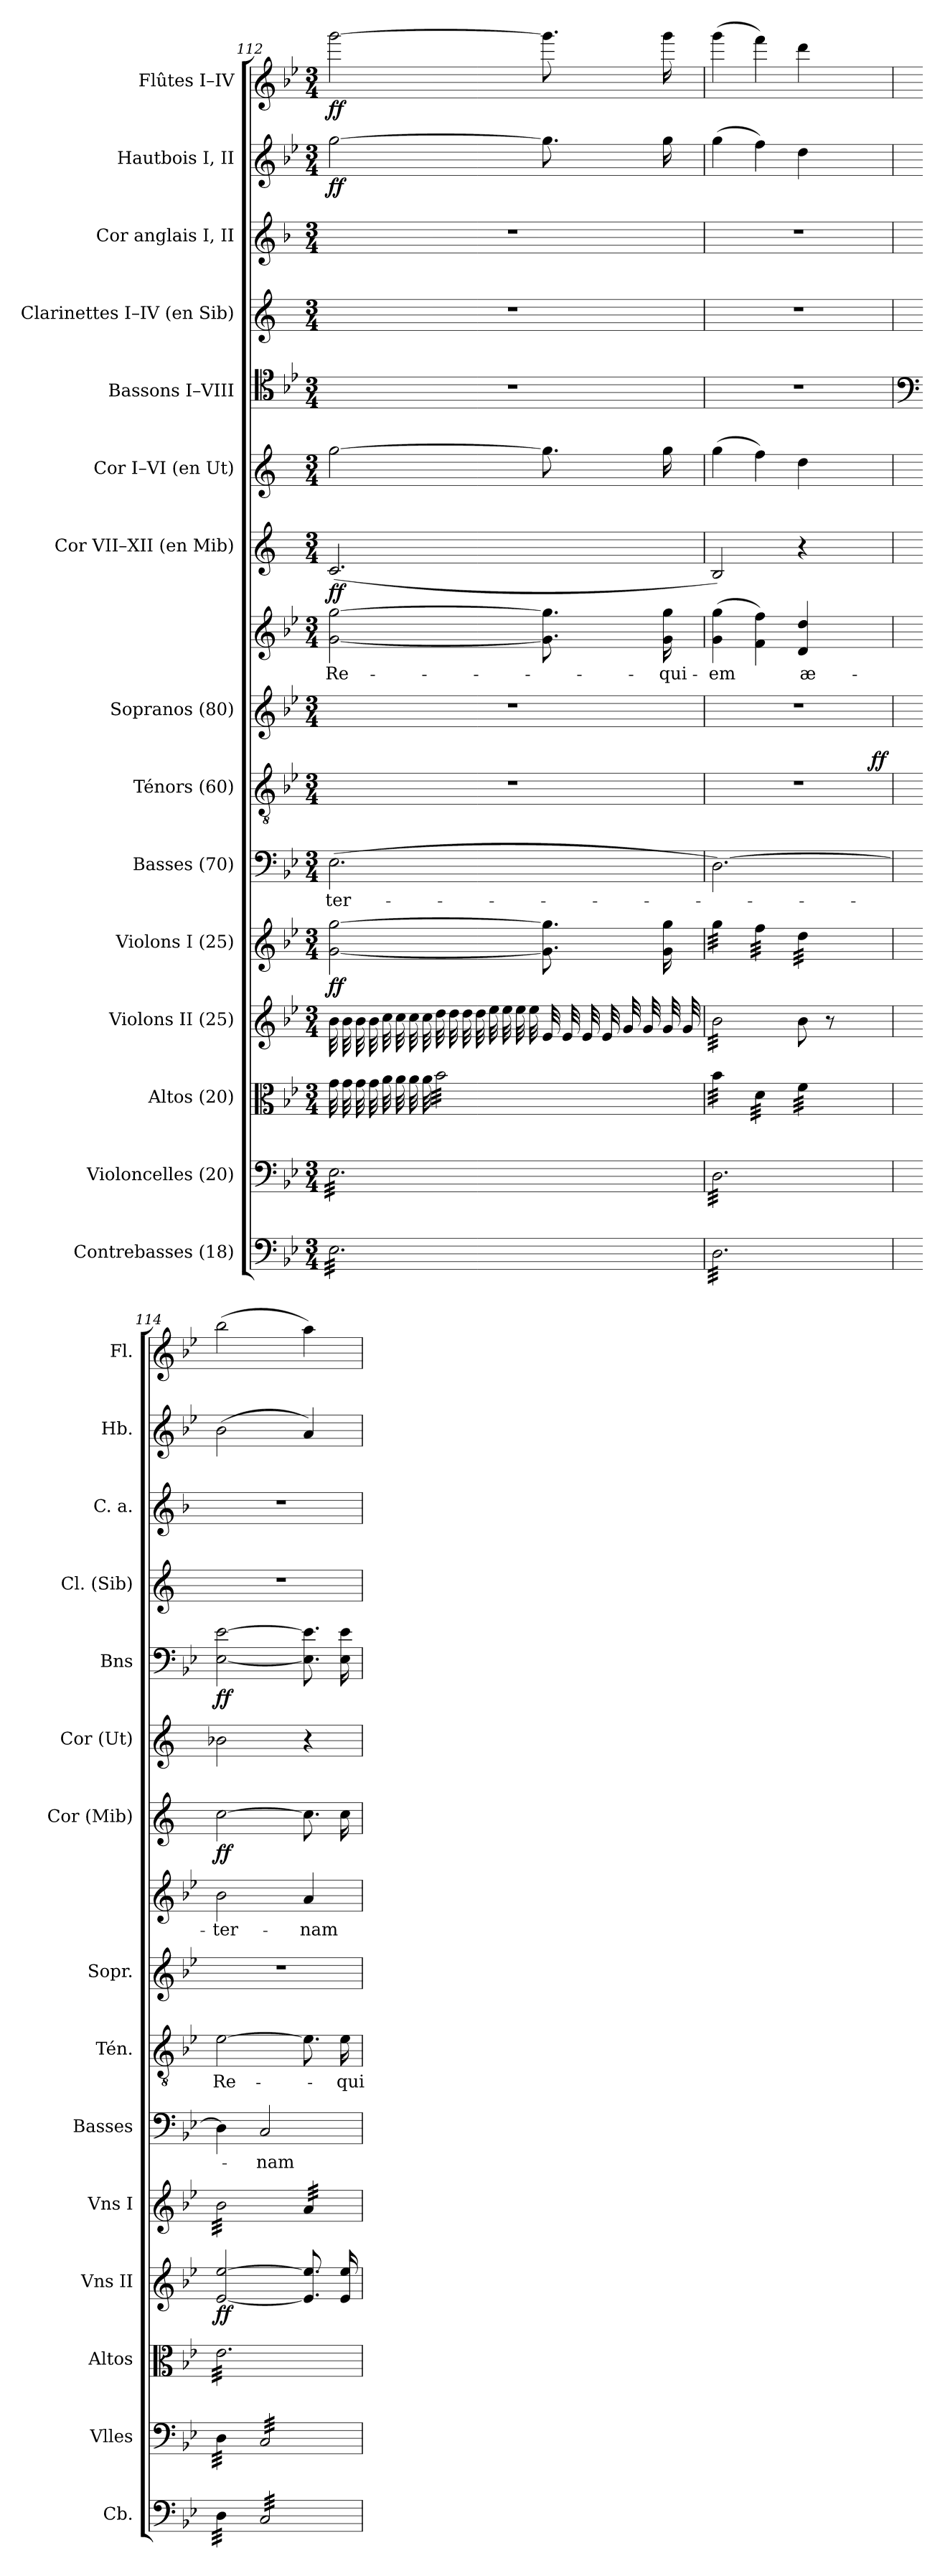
**kern	**kern	**kern	**kern	**dynam	**kern	**dynam	**kern	**text	**kern	**text	**dynam	**kern	**kern	**text	**kern	**dynam	**kern	**kern	**dynam	**kern	**kern	**kern	**dynam	**kern	**dynam
*part15	*part14	*part13	*part12	*part12	*part11	*part11	*part10	*part10	*part9	*part9	*part9	*part8	*part8	*part8	*part7	*part7	*part6	*part5	*part5	*part4	*part3	*part2	*part2	*part1	*part1
*staff16	*staff15	*staff14	*staff13	*staff13	*staff12	*staff12	*staff11	*staff11	*staff10	*staff10	*staff10	*staff9	*staff8	*staff8	*staff7	*staff7	*staff6	*staff5	*staff5	*staff4	*staff3	*staff2	*staff2	*staff1	*staff1
*I"Contrebasses (18)	*I"Violoncelles (20)	*I"Altos (20)	*I"Violons II (25)	*	*I"Violons I (25)	*	*I"Basses (70)	*	*I"Ténors (60)	*	*	*I"Sopranos (80)	*	*	*I"Cor VII–XII (en Mib)	*	*I"Cor I–VI (en Ut)	*I"Bassons I–VIII	*	*I"Clarinettes I–IV (en Sib)	*I"Cor anglais I, II	*I"Hautbois I, II	*	*I"Flûtes I–IV	*
*I'Cb.	*I'Vlles	*I'Altos	*I'Vns II	*	*I'Vns I	*	*I'Basses	*	*I'Tén.	*	*	*I'Sopr.	*	*	*I'Cor (Mib)	*	*I'Cor (Ut)	*I'Bns	*	*I'Cl. (Sib)	*I'C. a.	*I'Hb.	*	*I'Fl.	*
*clefF4	*clefF4	*clefC3	*clefG2	*	*clefG2	*	*clefF4	*	*clefGv2	*	*	*clefG2	*clefG2	*	*clefG2	*	*clefG2	*clefC4	*	*clefG2	*clefG2	*clefG2	*	*clefG2	*
*ITrd7c12	*	*	*	*	*	*	*	*	*ITrd7c12	*	*	*	*	*	*ITrd5c9	*	*ITrd7c12	*	*	*ITrd1c2	*ITrd4c7	*	*	*	*
*k[b-e-]	*k[b-e-]	*k[b-e-]	*k[b-e-]	*	*k[b-e-]	*	*k[b-e-]	*	*k[b-e-]	*	*	*k[b-e-]	*k[b-e-]	*	*k[b-e-a-]	*	*k[]	*k[b-e-]	*	*k[b-e-]	*k[b-e-]	*k[b-e-]	*	*k[b-e-]	*
*B-:	*B-:	*B-:	*B-:	*	*B-:	*	*B-:	*	*B-:	*	*	*B-:	*B-:	*	*E-:	*	*C:	*B-:	*	*B-:	*B-:	*B-:	*	*B-:	*
*M3/4	*M3/4	*M3/4	*M3/4	*	*M3/4	*	*M3/4	*	*M3/4	*	*	*M3/4	*M3/4	*	*M3/4	*	*M3/4	*M3/4	*	*M3/4	*M3/4	*M3/4	*	*M3/4	*
=112	=112	=112	=112	=112	=112	=112	=112	=112	=112	=112	=112	=112	=112	=112	=112	=112	=112	=112	=112	=112	=112	=112	=112	=112	=112
!	!	!	!	!	!	!	!	!LO:LY:b:color=#000000	!LO:N:vis=1	!	!	!LO:N:vis=1	!	!	!	!	!	!	!	!	!	!	!	!	!
!	!	!	!	!	!	!	!	!	!	!	!	!	!	!LO:LY:b:color=#000000	!	!	!	!LO:N:vis=1	!	!LO:N:vis=1	!LO:N:vis=1	!	!	!	!
*tremolo	*	*	*	*	*	*	*	*	*	*	*	*	*	*	*	*	*	*	*	*	*	*	*	*	*
*	*tremolo	*	*	*	*	*	*	*	*	*	*	*	*	*	*	*	*	*	*	*	*	*	*	*	*
*	*	*tremolo	*	*	*	*	*	*	*	*	*	*	*	*	*	*	*	*	*	*	*	*	*	*	*
*	*	*	*tremolo	*	*	*	*	*	*	*	*	*	*	*	*	*	*	*	*	*	*	*	*	*	*
32EE-i\LLL	32E-i\LLL	32gi\	32b-i\	.	[<2gi\ [>2ggi	ff	(2.E-i\	-ter-	2.r	.	.	2.r	[<2gi\ [>2ggi	Re-	(2.E-i/	ff	[>2gi\	2.r	.	2.r	2.r	[>2ggi\	ff	[>2gggi\	ff
32EE-i\	32E-i\	32gi\	32b-i\	.	.	.	.	.	.	.	.	.	.	.	.	.	.	.	.	.	.	.	.	.	.
32EE-i\	32E-i\	32gi\	32b-i\	.	.	.	.	.	.	.	.	.	.	.	.	.	.	.	.	.	.	.	.	.	.
32EE-i\	32E-i\	32gi\	32b-i\	.	.	.	.	.	.	.	.	.	.	.	.	.	.	.	.	.	.	.	.	.	.
32EE-i\	32E-i\	32ai\	32cci\	.	.	.	.	.	.	.	.	.	.	.	.	.	.	.	.	.	.	.	.	.	.
32EE-i\	32E-i\	32ai\	32cci\	.	.	.	.	.	.	.	.	.	.	.	.	.	.	.	.	.	.	.	.	.	.
32EE-i\	32E-i\	32ai\	32cci\	.	.	.	.	.	.	.	.	.	.	.	.	.	.	.	.	.	.	.	.	.	.
32EE-i\	32E-i\	32ai\	32cci\	.	.	.	.	.	.	.	.	.	.	.	.	.	.	.	.	.	.	.	.	.	.
32EE-i\	32E-i\	32b-i\LLL	32ddi\	.	.	.	.	.	.	.	.	.	.	.	.	.	.	.	.	.	.	.	.	.	.
32EE-i\	32E-i\	32b-i\	32ddi\	.	.	.	.	.	.	.	.	.	.	.	.	.	.	.	.	.	.	.	.	.	.
32EE-i\	32E-i\	32b-i\	32ddi\	.	.	.	.	.	.	.	.	.	.	.	.	.	.	.	.	.	.	.	.	.	.
32EE-i\	32E-i\	32b-i\	32ddi\	.	.	.	.	.	.	.	.	.	.	.	.	.	.	.	.	.	.	.	.	.	.
32EE-i\	32E-i\	32b-i\	32ee-i\	.	.	.	.	.	.	.	.	.	.	.	.	.	.	.	.	.	.	.	.	.	.
32EE-i\	32E-i\	32b-i\	32ee-i\	.	.	.	.	.	.	.	.	.	.	.	.	.	.	.	.	.	.	.	.	.	.
32EE-i\	32E-i\	32b-i\	32ee-i\	.	.	.	.	.	.	.	.	.	.	.	.	.	.	.	.	.	.	.	.	.	.
32EE-i\	32E-i\	32b-i\	32ee-i\	.	.	.	.	.	.	.	.	.	.	.	.	.	.	.	.	.	.	.	.	.	.
32EE-i\	32E-i\	32b-i\	32e-i/	.	8.gi\] 8.ggi]	.	.	.	.	.	.	.	8.gi\] 8.ggi]	.	.	.	8.gi\]	.	.	.	.	8.ggi\]	.	8.gggi\]	.
32EE-i\	32E-i\	32b-i\	32e-i/	.	.	.	.	.	.	.	.	.	.	.	.	.	.	.	.	.	.	.	.	.	.
32EE-i\	32E-i\	32b-i\	32e-i/	.	.	.	.	.	.	.	.	.	.	.	.	.	.	.	.	.	.	.	.	.	.
32EE-i\	32E-i\	32b-i\	32e-i/	.	.	.	.	.	.	.	.	.	.	.	.	.	.	.	.	.	.	.	.	.	.
32EE-i\	32E-i\	32b-i\	32gi/	.	.	.	.	.	.	.	.	.	.	.	.	.	.	.	.	.	.	.	.	.	.
32EE-i\	32E-i\	32b-i\	32gi/	.	.	.	.	.	.	.	.	.	.	.	.	.	.	.	.	.	.	.	.	.	.
!	!	!	!	!	!	!	!	!	!	!	!	!	!	!LO:LY:b:color=#000000	!	!	!	!	!	!	!	!	!	!	!
32EE-i\	32E-i\	32b-i\	32gi/	.	16gi\ 16ggi	.	.	.	.	.	.	.	16gi\ 16ggi	-qui-	.	.	16gi\	.	.	.	.	16ggi\	.	16gggi\	.
32EE-i\JJJ	32E-i\JJJ	32b-i\JJJ	32gi/	.	.	.	.	.	.	.	.	.	.	.	.	.	.	.	.	.	.	.	.	.	.
=113	=113	=113	=113	=113	=113	=113	=113	=113	=113	=113	=113	=113	=113	=113	=113	=113	=113	=113	=113	=113	=113	=113	=113	=113	=113
!	!	!	!	!	!	!	!	!	!LO:N:vis=1	!	!	!LO:N:vis=1	!	!	!	!	!	!	!	!	!	!	!	!	!
!	!	!	!	!	!	!	!	!	!	!	!	!	!	!LO:LY:b:color=#000000	!	!	!	!LO:N:vis=1	!	!LO:N:vis=1	!LO:N:vis=1	!	!	!	!
*	*	*	*	*	*	*	*	*	*^	*	*	*	*	*	*	*	*	*	*	*	*	*	*	*	*
*	*	*	*	*	*tremolo	*	*	*	*	*	*	*	*	*	*	*	*	*	*	*	*	*	*	*	*	*
32DDi\LLL	32Di\LLL	32b-i\LLL	32b-i\LLL	.	32ggi\LLL	.	[>2.Di\)	.	2.r	2ryy	.	.	2.r	(4gi\ 4ggi	-em	2Di/)	.	(4gi\	2.r	.	2.r	2.r	(4ggi\	.	(4gggi\	.
32DDi\	32Di\	32b-i\	32b-i\	.	32ggi\	.	.	.	.	.	.	.	.	.	.	.	.	.	.	.	.	.	.	.	.	.
32DDi\	32Di\	32b-i\	32b-i\	.	32ggi\	.	.	.	.	.	.	.	.	.	.	.	.	.	.	.	.	.	.	.	.	.
32DDi\	32Di\	32b-i\	32b-i\	.	32ggi\	.	.	.	.	.	.	.	.	.	.	.	.	.	.	.	.	.	.	.	.	.
32DDi\	32Di\	32b-i\	32b-i\	.	32ggi\	.	.	.	.	.	.	.	.	.	.	.	.	.	.	.	.	.	.	.	.	.
32DDi\	32Di\	32b-i\	32b-i\	.	32ggi\	.	.	.	.	.	.	.	.	.	.	.	.	.	.	.	.	.	.	.	.	.
32DDi\	32Di\	32b-i\	32b-i\	.	32ggi\	.	.	.	.	.	.	.	.	.	.	.	.	.	.	.	.	.	.	.	.	.
32DDi\	32Di\	32b-i\JJJ	32b-i\	.	32ggi\JJJ	.	.	.	.	.	.	.	.	.	.	.	.	.	.	.	.	.	.	.	.	.
32DDi\	32Di\	32di\LLL	32b-i\	.	32ffi\LLL	.	.	.	.	.	.	.	.	4fi\ 4ffi)	.	.	.	4fi\)	.	.	.	.	4ffi\)	.	4fffi\)	.
32DDi\	32Di\	32di\	32b-i\	.	32ffi\	.	.	.	.	.	.	.	.	.	.	.	.	.	.	.	.	.	.	.	.	.
32DDi\	32Di\	32di\	32b-i\	.	32ffi\	.	.	.	.	.	.	.	.	.	.	.	.	.	.	.	.	.	.	.	.	.
32DDi\	32Di\	32di\	32b-i\	.	32ffi\	.	.	.	.	.	.	.	.	.	.	.	.	.	.	.	.	.	.	.	.	.
32DDi\	32Di\	32di\	32b-i\	.	32ffi\	.	.	.	.	.	.	.	.	.	.	.	.	.	.	.	.	.	.	.	.	.
32DDi\	32Di\	32di\	32b-i\	.	32ffi\	.	.	.	.	.	.	.	.	.	.	.	.	.	.	.	.	.	.	.	.	.
32DDi\	32Di\	32di\	32b-i\	.	32ffi\	.	.	.	.	.	.	.	.	.	.	.	.	.	.	.	.	.	.	.	.	.
32DDi\	32Di\	32di\JJJ	32b-i\JJJ	.	32ffi\JJJ	.	.	.	.	.	.	.	.	.	.	.	.	.	.	.	.	.	.	.	.	.
*	*	*	*Xtremolo	*	*	*	*	*	*	*	*	*	*	*	*	*	*	*	*	*	*	*	*	*	*	*
!	!	!	!	!	!	!	!	!	!	!	!	!	!	!	!LO:LY:b:color=#000000	!	!	!	!	!	!	!	!	!	!	!
32DDi\	32Di\	32fi\LLL	8b-i\	.	32ddi\LLL	.	.	.	.	8ryy	.	.	.	4di/ 4ddi	æ-	4r	.	4di\	.	.	.	.	4ddi\	.	4dddi\	.
32DDi\	32Di\	32fi\	.	.	32ddi\	.	.	.	.	.	.	.	.	.	.	.	.	.	.	.	.	.	.	.	.	.
32DDi\	32Di\	32fi\	.	.	32ddi\	.	.	.	.	.	.	.	.	.	.	.	.	.	.	.	.	.	.	.	.	.
32DDi\	32Di\	32fi\	.	.	32ddi\	.	.	.	.	.	.	.	.	.	.	.	.	.	.	.	.	.	.	.	.	.
32DDi\	32Di\	32fi\	8r	.	32ddi\	.	.	.	.	16ryy	.	.	.	.	.	.	.	.	.	.	.	.	.	.	.	.
32DDi\	32Di\	32fi\	.	.	32ddi\	.	.	.	.	.	.	.	.	.	.	.	.	.	.	.	.	.	.	.	.	.
32DDi\	32Di\	32fi\	.	.	32ddi\	.	.	.	.	32ryy	.	.	.	.	.	.	.	.	.	.	.	.	.	.	.	.
32DDi\JJJ	32Di\JJJ	32fi\JJJ	.	.	32ddi\JJJ	.	.	.	.	64ryy	.	.	.	.	.	.	.	.	.	.	.	.	.	.	.	.
.	.	.	.	.	.	.	.	.	.	128...ryy	.	.	.	.	.	.	.	.	.	.	.	.	.	.	.	.
.	.	.	.	.	.	.	.	.	.	1024ryy	.	ff	.	.	.	.	.	.	.	.	.	.	.	.	.	.
*	*	*	*	*	*	*	*	*	*v	*v	*	*	*	*	*	*	*	*	*	*	*	*	*	*	*	*
=114	=114	=114	=114	=114	=114	=114	=114	=114	=114	=114	=114	=114	=114	=114	=114	=114	=114	=114	=114	=114	=114	=114	=114	=114	=114
*	*	*	*	*	*	*	*	*	*	*	*	*	*	*	*	*	*	*clefF4	*	*	*	*	*	*	*
*	*	*	*	*	*	*	*	*	*^	*	*	*	*	*	*	*	*	*	*	*	*	*	*	*	*
!	!	!	!	!	!	!	!	!	!	!	!LO:LY:b:color=#000000	!	!LO:N:vis=1	!	!	!	!	!	!	!	!	!	!	!	!	!
*	*	*	*	*	*	*	*	*	*v	*v	*	*	*	*	*	*	*	*	*	*	*	*	*	*	*	*
*	*	*	*	*	*	*	*	*	*^	*	*	*	*	*	*	*	*	*	*	*	*	*	*	*	*
!	!	!	!	!	!	!	!	!	!LO:TX:a:t=unis.	!	!	!	!	!	!	!	!	!	!	!	!	!	!	!	!	!
!	!	!	!	!	!	!	!	!	!	!	!	!	!	!	!LO:LY:b:color=#000000	!	!	!	!	!	!LO:N:vis=1	!LO:N:vis=1	!	!	!	!
*	*	*	*	*	*	*	*	*	*v	*v	*	*	*	*	*	*	*	*	*	*	*	*	*	*	*	*
32DDi\LLL	32Di\LLL	32e-i\LLL	[<2e-i/ [>2ee-i	ff	32b-i\LLL	.	4Di\]	.	[>2E-i\	Re-	.	2.r	2b-i\	-ter-	[>2e-i\	ff	2B-Xi\	[<2E-i\ [>2e-i	ff	2.r	2.r	(2b-i\	.	(2bb-i\	.
32DDi\	32Di\	32e-i\	.	.	32b-i\	.	.	.	.	.	.	.	.	.	.	.	.	.	.	.	.	.	.	.	.
32DDi\	32Di\	32e-i\	.	.	32b-i\	.	.	.	.	.	.	.	.	.	.	.	.	.	.	.	.	.	.	.	.
32DDi\	32Di\	32e-i\	.	.	32b-i\	.	.	.	.	.	.	.	.	.	.	.	.	.	.	.	.	.	.	.	.
32DDi\	32Di\	32e-i\	.	.	32b-i\	.	.	.	.	.	.	.	.	.	.	.	.	.	.	.	.	.	.	.	.
32DDi\	32Di\	32e-i\	.	.	32b-i\	.	.	.	.	.	.	.	.	.	.	.	.	.	.	.	.	.	.	.	.
32DDi\	32Di\	32e-i\	.	.	32b-i\	.	.	.	.	.	.	.	.	.	.	.	.	.	.	.	.	.	.	.	.
32DDi\JJJ	32Di\JJJ	32e-i\	.	.	32b-i\	.	.	.	.	.	.	.	.	.	.	.	.	.	.	.	.	.	.	.	.
!	!	!	!	!	!	!	!	!LO:LY:b:color=#000000	!	!	!	!	!	!	!	!	!	!	!	!	!	!	!	!	!
32CCi/LLL	32Ci/LLL	32e-i\	.	.	32b-i\	.	2Ci/	-nam	.	.	.	.	.	.	.	.	.	.	.	.	.	.	.	.	.
32CCi/	32Ci/	32e-i\	.	.	32b-i\	.	.	.	.	.	.	.	.	.	.	.	.	.	.	.	.	.	.	.	.
32CCi/	32Ci/	32e-i\	.	.	32b-i\	.	.	.	.	.	.	.	.	.	.	.	.	.	.	.	.	.	.	.	.
32CCi/	32Ci/	32e-i\	.	.	32b-i\	.	.	.	.	.	.	.	.	.	.	.	.	.	.	.	.	.	.	.	.
32CCi/	32Ci/	32e-i\	.	.	32b-i\	.	.	.	.	.	.	.	.	.	.	.	.	.	.	.	.	.	.	.	.
32CCi/	32Ci/	32e-i\	.	.	32b-i\	.	.	.	.	.	.	.	.	.	.	.	.	.	.	.	.	.	.	.	.
32CCi/	32Ci/	32e-i\	.	.	32b-i\	.	.	.	.	.	.	.	.	.	.	.	.	.	.	.	.	.	.	.	.
32CCi/	32Ci/	32e-i\	.	.	32b-i\JJJ	.	.	.	.	.	.	.	.	.	.	.	.	.	.	.	.	.	.	.	.
!	!	!	!	!	!	!	!	!	!	!	!	!	!	!LO:LY:b:color=#000000	!	!	!	!	!	!	!	!	!	!	!
32CCi/	32Ci/	32e-i\	8.e-i/] 8.ee-i]	.	32ai/LLL	.	.	.	8.E-i\]	.	.	.	4ai/	-nam	8.e-i\]	.	4r	8.E-i\] 8.e-i]	.	.	.	4ai/)	.	4aai\)	.
32CCi/	32Ci/	32e-i\	.	.	32ai/	.	.	.	.	.	.	.	.	.	.	.	.	.	.	.	.	.	.	.	.
32CCi/	32Ci/	32e-i\	.	.	32ai/	.	.	.	.	.	.	.	.	.	.	.	.	.	.	.	.	.	.	.	.
32CCi/	32Ci/	32e-i\	.	.	32ai/	.	.	.	.	.	.	.	.	.	.	.	.	.	.	.	.	.	.	.	.
32CCi/	32Ci/	32e-i\	.	.	32ai/	.	.	.	.	.	.	.	.	.	.	.	.	.	.	.	.	.	.	.	.
32CCi/	32Ci/	32e-i\	.	.	32ai/	.	.	.	.	.	.	.	.	.	.	.	.	.	.	.	.	.	.	.	.
!	!	!	!	!	!	!	!	!	!	!LO:LY:b:color=#000000	!	!	!	!	!	!	!	!	!	!	!	!	!	!	!
32CCi/	32Ci/	32e-i\	16e-i/ 16ee-i	.	32ai/	.	.	.	16E-i\	-qui-	.	.	.	.	16e-i\	.	.	16E-i\ 16e-i	.	.	.	.	.	.	.
32CCi/JJJ	32Ci/JJJ	32e-i\JJJ	.	.	32ai/JJJ	.	.	.	.	.	.	.	.	.	.	.	.	.	.	.	.	.	.	.	.
*	*	*	*	*	*Xtremolo	*	*	*	*	*	*	*	*	*	*	*	*	*	*	*	*	*	*	*	*
*	*	*Xtremolo	*	*	*	*	*	*	*	*	*	*	*	*	*	*	*	*	*	*	*	*	*	*	*
*	*Xtremolo	*	*	*	*	*	*	*	*	*	*	*	*	*	*	*	*	*	*	*	*	*	*	*	*
*Xtremolo	*	*	*	*	*	*	*	*	*	*	*	*	*	*	*	*	*	*	*	*	*	*	*	*	*
=	=	=	=	=	=	=	=	=	=	=	=	=	=	=	=	=	=	=	=	=	=	=	=	=	=
*-	*-	*-	*-	*-	*-	*-	*-	*-	*-	*-	*-	*-	*-	*-	*-	*-	*-	*-	*-	*-	*-	*-	*-	*-	*-
